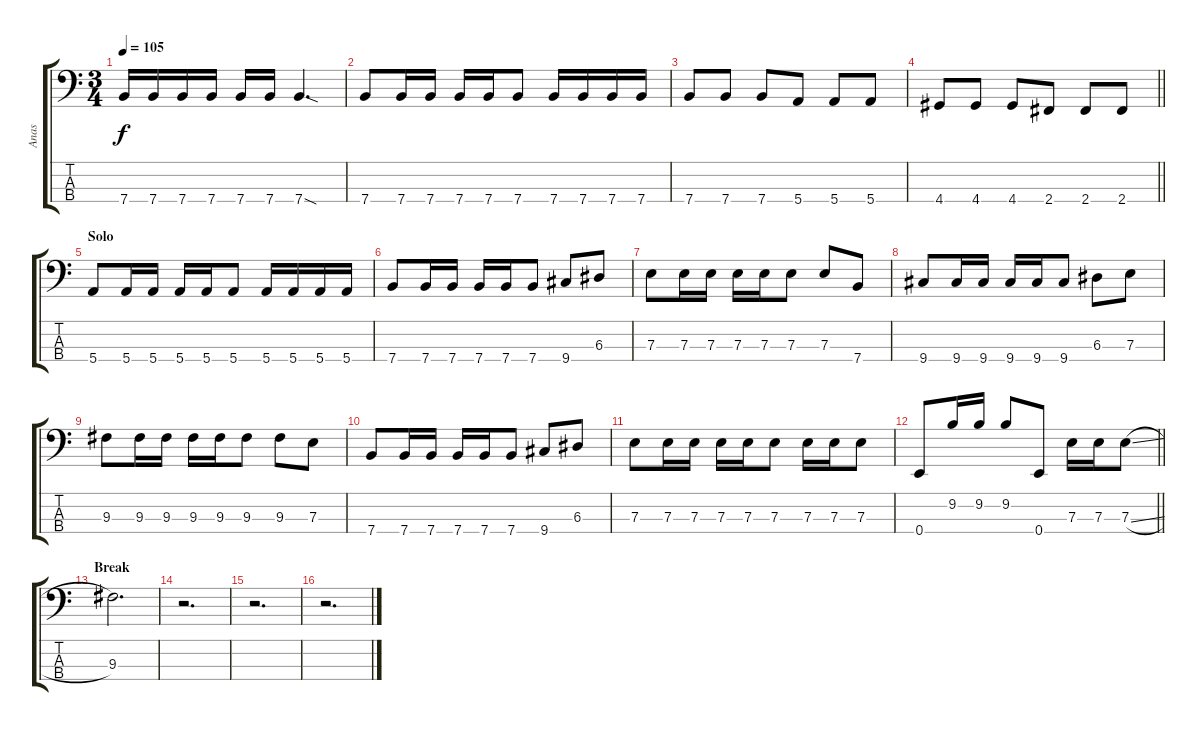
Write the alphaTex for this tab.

\track ("Anas" "Anas") {instrument electricbassfinger}
\staff {score tabs}
\tuning (G2 D2 A1 E1) {hide}
\ts (3 4)
\tempo 105
\clef f4
\ks c
7.4.16{dy f} 7.4.16 7.4.16 7.4.16 7.4.16 7.4.16 7.4{sod}.4{d} |
7.4.8 7.4.16 7.4.16 7.4.16 7.4.16 7.4.8 7.4.16 7.4.16 7.4.16 7.4.16 |
7.4.8 7.4.8 7.4.8 5.4.8 5.4.8 5.4.8 |
\barLineRight lightlight
4.4.8 4.4.8 4.4.8 2.4.8 2.4.8 2.4.8 |
\section ("" "Solo")
5.4.8 5.4.16 5.4.16 5.4.16 5.4.16 5.4.8 5.4.16 5.4.16 5.4.16 5.4.16 |
7.4.8 7.4.16 7.4.16 7.4.16 7.4.16 7.4.8 9.4.8 6.3.8 |
7.3.8 7.3.16 7.3.16 7.3.16 7.3.16 7.3.8 7.3.8 7.4.8 |
9.4.8 9.4.16 9.4.16 9.4.16 9.4.16 9.4.8 6.3.8 7.3.8 |
9.3.8 9.3.16 9.3.16 9.3.16 9.3.16 9.3.8 9.3.8 7.3.8 |
7.4.8 7.4.16 7.4.16 7.4.16 7.4.16 7.4.8 9.4.8 6.3.8 |
7.3.8 7.3.16 7.3.16 7.3.16 7.3.16 7.3.8 7.3.16 7.3.16 7.3.8 |
\barLineRight lightlight
0.4.8 9.2.16 9.2.16 9.2.8 0.4.8 7.3.16 7.3.16 7.3{sl}.8 |
\section ("" "Break")
9.3.2{d} |
r.2{d} |
r.2{d} |
r.2{d}
